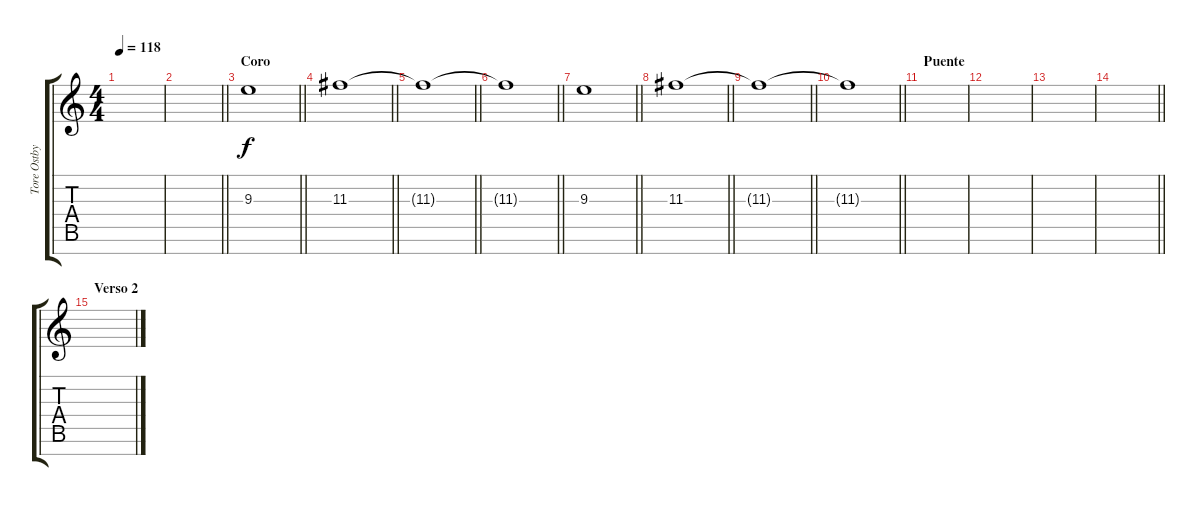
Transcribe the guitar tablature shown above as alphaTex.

\track ("Tore Ostby" "Tore Ostby") {instrument distortionguitar}
\staff {score tabs}
\tuning (E4 B3 G3 D3 A2 E2 B1) {hide}
\ts (4 4)
\tempo 118
\clef g2
\ks c
|
\barLineRight lightlight
|
\section ("" "Coro")
\barLineRight lightlight
9.3.1{volume 12 instrument stringensemble1} |
\barLineRight lightlight
11.3.1 |
\barLineRight lightlight
11.3{t}.1 |
\barLineRight lightlight
11.3{t}.1 |
\barLineRight lightlight
9.3.1 |
\barLineRight lightlight
11.3.1 |
\barLineRight lightlight
11.3{t}.1 |
\barLineRight lightlight
11.3{t}.1 |
\section ("" "Puente")
|
|
|
\barLineRight lightlight
|
\section ("" "Verso 2")
